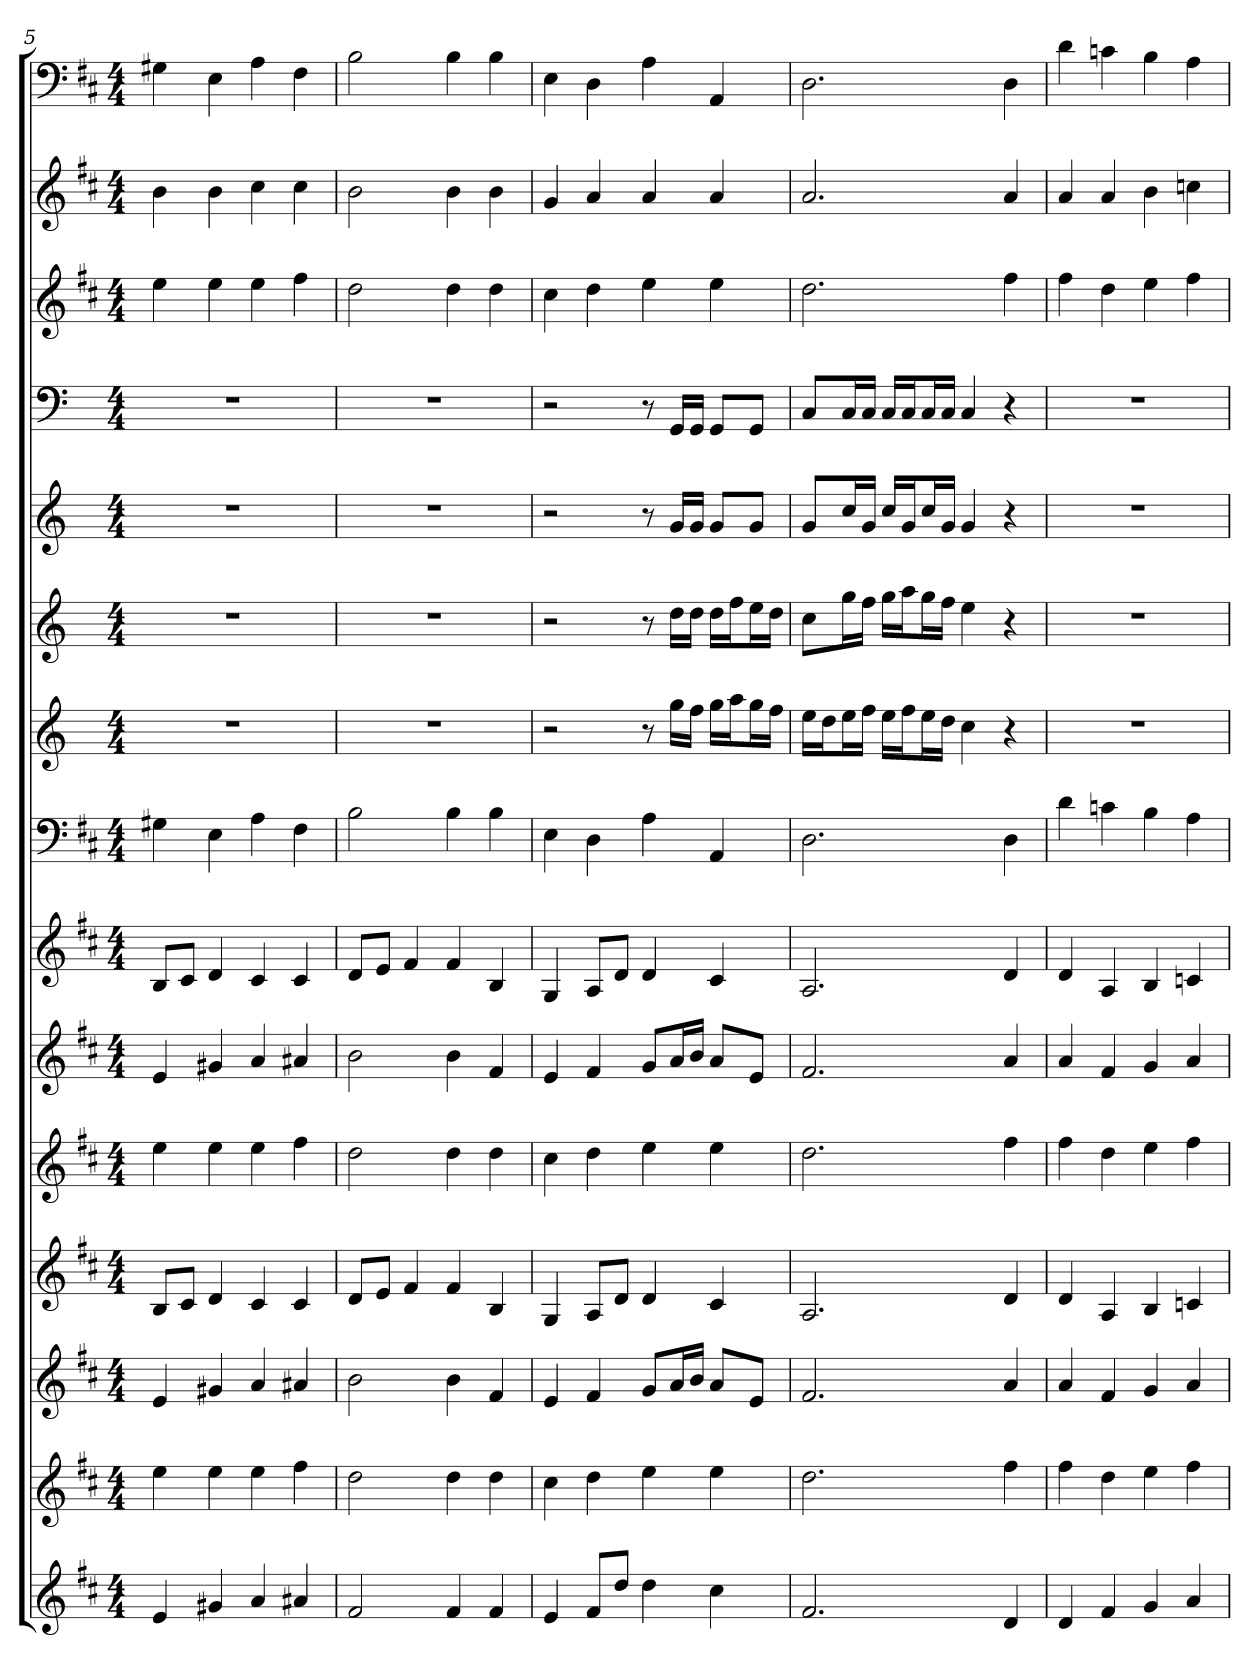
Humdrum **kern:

**kern	**kern	**kern	**kern	**kern	**kern	**kern	**kern	**kern	**kern	**kern	**kern	**kern	**kern	**kern
*part15	*part14	*part13	*part12	*part11	*part10	*part9	*part8	*part7	*part6	*part5	*part4	*part3	*part2	*part1
*staff15	*staff14	*staff13	*staff12	*staff11	*staff10	*staff9	*staff8	*staff7	*staff6	*staff5	*staff4	*staff3	*staff2	*staff1
*k[f#c#]	*k[f#c#]	*k[f#c#]	*k[f#c#]	*k[f#c#]	*k[f#c#]	*k[f#c#]	*k[f#c#]	*k[]	*k[]	*k[]	*k[]	*k[f#c#]	*k[f#c#]	*k[f#c#]
*D:	*D:	*D:	*D:	*D:	*D:	*D:	*D:	*	*	*	*	*D:	*D:	*D:
*M4/4	*M4/4	*M4/4	*M4/4	*M4/4	*M4/4	*M4/4	*M4/4	*M4/4	*M4/4	*M4/4	*M4/4	*M4/4	*M4/4	*M4/4
=5	=5	=5	=5	=5	=5	=5	=5	=5	=5	=5	=5	=5	=5	=5
4e	4ee	4e	8BL	4ee	4e	8BL	4G#X	1r	1r	1r	1r	4ee	4b	4G#X
.	.	.	8c#J	.	.	8c#J	.	.	.	.	.	.	.	.
4g#X	4ee	4g#X	4d	4ee	4g#X	4d	4E	.	.	.	.	4ee	4b	4E
4a	4ee	4a	4c#	4ee	4a	4c#	4A	.	.	.	.	4ee	4cc#	4A
4a#X	4ff#	4a#X	4c#	4ff#	4a#X	4c#	4F#	.	.	.	.	4ff#	4cc#	4F#
=6	=6	=6	=6	=6	=6	=6	=6	=6	=6	=6	=6	=6	=6	=6
2f#	2dd	2b	8dL	2dd	2b	8dL	2B	1r	1r	1r	1r	2dd	2b	2B
.	.	.	8eJ	.	.	8eJ	.	.	.	.	.	.	.	.
.	.	.	4f#	.	.	4f#	.	.	.	.	.	.	.	.
4f#	4dd	4b	4f#	4dd	4b	4f#	4B	.	.	.	.	4dd	4b	4B
4f#	4dd	4f#	4B	4dd	4f#	4B	4B	.	.	.	.	4dd	4b	4B
=7	=7	=7	=7	=7	=7	=7	=7	=7	=7	=7	=7	=7	=7	=7
4e	4cc#	4e	4G	4cc#	4e	4G	4E	2r	2r	2r	2r	4cc#	4g	4E
8f#L	4dd	4f#	8AL	4dd	4f#	8AL	4D	.	.	.	.	4dd	4a	4D
8ddJ	.	.	8dJ	.	.	8dJ	.	.	.	.	.	.	.	.
4dd	4ee	8gL	4d	4ee	8gL	4d	4A	8r	8r	8r	8r	4ee	4a	4A
.	.	16aL	.	.	16aL	.	.	16ggLL	16ddLL	16gLL	16GGLL	.	.	.
.	.	16bJJ	.	.	16bJJ	.	.	16ffJJ	16ddJJ	16gJJ	16GGJJ	.	.	.
4cc#	4ee	8aL	4c#	4ee	8aL	4c#	4AA	16ggLL	16ddLL	8gL	8GGL	4ee	4a	4AA
.	.	.	.	.	.	.	.	16aaJ	16ffJ	.	.	.	.	.
.	.	8eJ	.	.	8eJ	.	.	16ggL	16eeL	8gJ	8GGJ	.	.	.
.	.	.	.	.	.	.	.	16ffJJ	16ddJJ	.	.	.	.	.
=8	=8	=8	=8	=8	=8	=8	=8	=8	=8	=8	=8	=8	=8	=8
2.f#	2.dd	2.f#	2.A	2.dd	2.f#	2.A	2.D	16eeLL	8ccL	8gL	8CL	2.dd	2.a	2.D
.	.	.	.	.	.	.	.	16ddJ	.	.	.	.	.	.
.	.	.	.	.	.	.	.	16eeL	16ggL	16ccL	16CL	.	.	.
.	.	.	.	.	.	.	.	16ffJJ	16ffJJ	16gJJ	16CJJ	.	.	.
.	.	.	.	.	.	.	.	16eeLL	16ggLL	16ccLL	16CLL	.	.	.
.	.	.	.	.	.	.	.	16ffJ	16aaJ	16gJ	16CJ	.	.	.
.	.	.	.	.	.	.	.	16eeL	16ggL	16ccL	16CL	.	.	.
.	.	.	.	.	.	.	.	16ddJJ	16ffJJ	16gJJ	16CJJ	.	.	.
.	.	.	.	.	.	.	.	4cc	4ee	4g	4C	.	.	.
4d	4ff#	4a	4d	4ff#	4a	4d	4D	4r	4r	4r	4r	4ff#	4a	4D
=9	=9	=9	=9	=9	=9	=9	=9	=9	=9	=9	=9	=9	=9	=9
4d	4ff#	4a	4d	4ff#	4a	4d	4d	1r	1r	1r	1r	4ff#	4a	4d
4f#	4dd	4f#	4A	4dd	4f#	4A	4cn	.	.	.	.	4dd	4a	4cn
4g	4ee	4g	4B	4ee	4g	4B	4B	.	.	.	.	4ee	4b	4B
4a	4ff#	4a	4cn	4ff#	4a	4cn	4A	.	.	.	.	4ff#	4ccn	4A
=	=	=	=	=	=	=	=	=	=	=	=	=	=	=
*-	*-	*-	*-	*-	*-	*-	*-	*-	*-	*-	*-	*-	*-	*-
